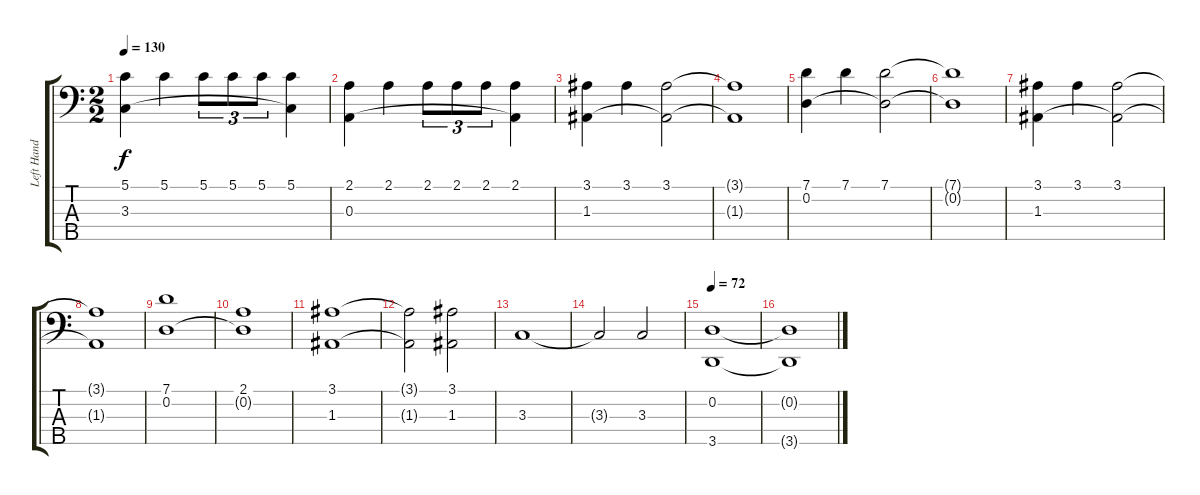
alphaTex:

\track ("Left Hand" "Left Hand") {instrument acousticguitarsteel}
\staff {score tabs}
\tuning (G2 D2 A1 E1 B0) {hide}
\ts (2 2)
\tempo 130
\clef f4
\ks c
(5.1 3.3).4{dy f} 5.1.4 5.1.8{tu (3 2)} 5.1.8{tu (3 2)} 5.1.8{tu (3 2)} (5.1 3.3{t}).4 |
(2.1 0.3).4 2.1.4 2.1.8{tu (3 2)} 2.1.8{tu (3 2)} 2.1.8{tu (3 2)} (2.1 0.3{t}).4 |
(3.1 1.3).4 3.1.4 (3.1 1.3{t}).2 |
(3.1{t} 1.3{t}).1 |
(7.1 0.2).4 7.1.4 (7.1 0.2{t}).2 |
(7.1{t} 0.2{t}).1 |
(3.1 1.3).4 3.1.4 (3.1 1.3{t}).2 |
(3.1{t} 1.3{t}).1 |
(7.1 0.2).1 |
(2.1 0.2{t}).1 |
(3.1 1.3).1 |
(3.1{t} 1.3{t}).2 (3.1 1.3).2 |
3.3.1 |
3.3{t}.2 3.3.2 |
\tempo 72
(0.2 3.5).1 |
(0.2{t} 3.5{t}).1
